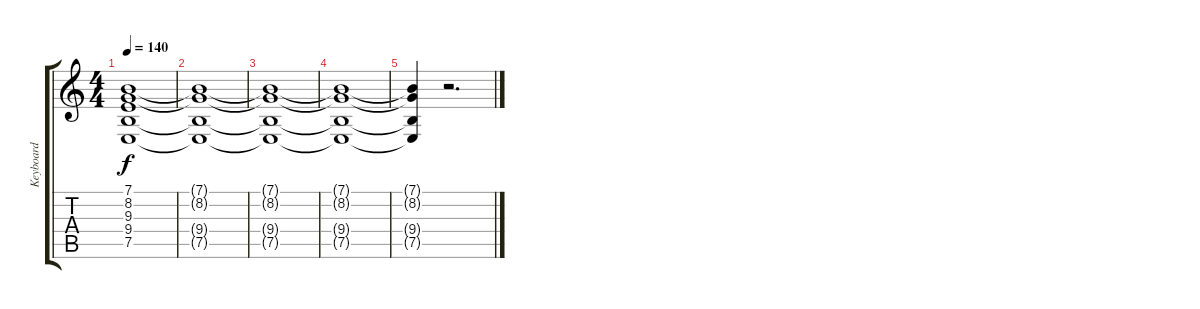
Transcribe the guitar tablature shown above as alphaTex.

\track ("Keyboard" "Keyboard") {instrument synthstrings1}
\staff {score tabs}
\tuning (E4 B3 G3 D3 A2 E2) {hide}
\ts (4 4)
\tempo 140
\clef g2
\ks c
(7.1 8.2 9.3 9.4 7.5).1{dy f} |
(7.1{t} 8.2{t} 9.4{t} 7.5{t}).1 |
(7.1{t} 8.2{t} 9.4{t} 7.5{t}).1 |
(7.1{t} 8.2{t} 9.4{t} 7.5{t}).1 |
(7.1{t} 8.2{t} 9.4{t} 7.5{t}).4 r.2{d}
